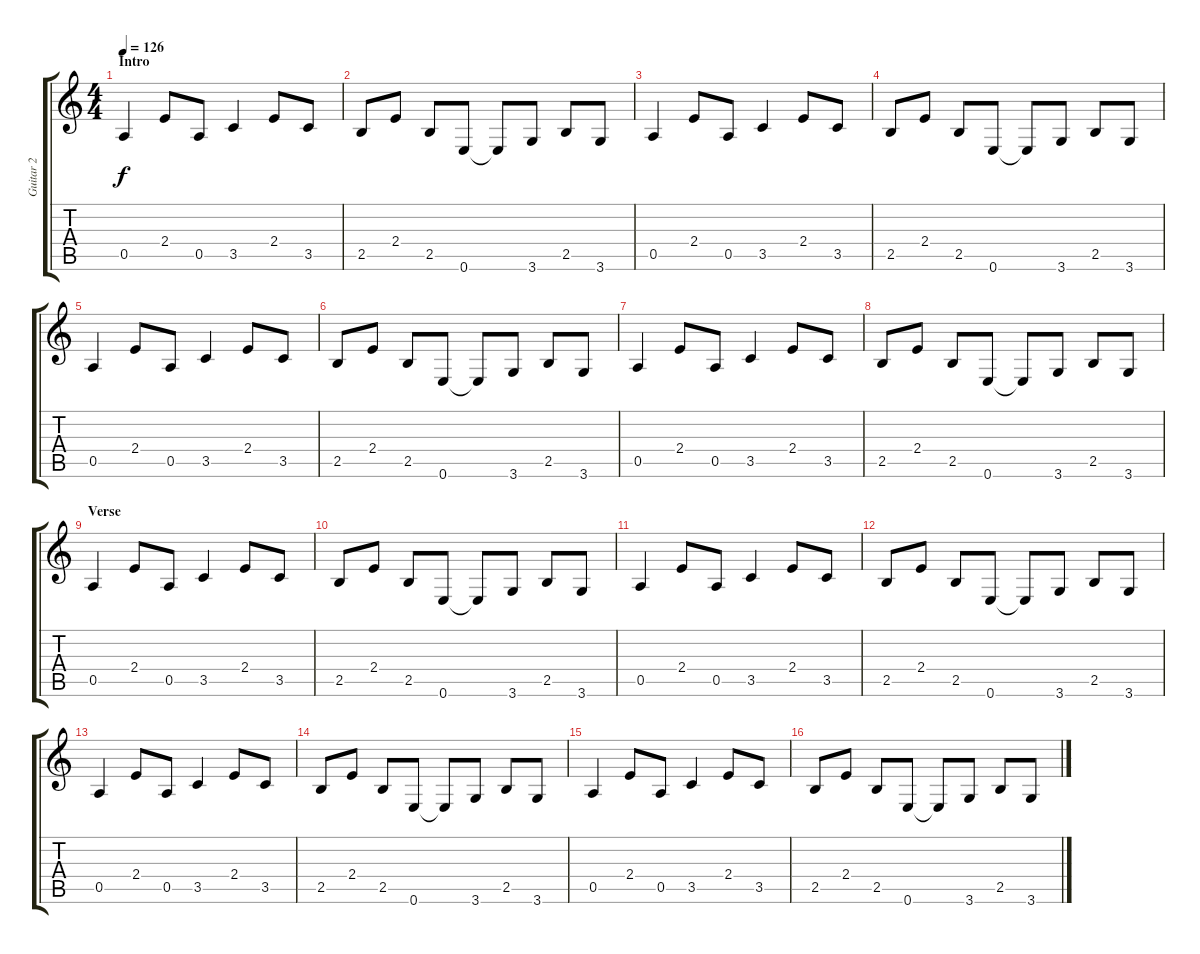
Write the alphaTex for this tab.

\track ("Guitar 2" "Guitar 2") {instrument distortionguitar}
\staff {score tabs}
\tuning (E4 B3 G3 D3 A2 E2) {hide}
\ts (4 4)
\section ("" "Intro")
\tempo 126
\clef g2
\ks c
0.5.4{dy f instrument distortionguitar} 2.4.8 0.5.8 3.5.4 2.4.8 3.5.8 |
2.5.8 2.4.8 2.5.8 0.6.8 0.6{t}.8 3.6.8 2.5.8 3.6.8 |
0.5.4 2.4.8 0.5.8 3.5.4 2.4.8 3.5.8 |
2.5.8 2.4.8 2.5.8 0.6.8 0.6{t}.8 3.6.8 2.5.8 3.6.8 |
0.5.4 2.4.8 0.5.8 3.5.4 2.4.8 3.5.8 |
2.5.8 2.4.8 2.5.8 0.6.8 0.6{t}.8 3.6.8 2.5.8 3.6.8 |
0.5.4 2.4.8 0.5.8 3.5.4 2.4.8 3.5.8 |
2.5.8 2.4.8 2.5.8 0.6.8 0.6{t}.8 3.6.8 2.5.8 3.6.8 |
\section ("" "Verse")
0.5.4 2.4.8 0.5.8 3.5.4 2.4.8 3.5.8 |
2.5.8 2.4.8 2.5.8 0.6.8 0.6{t}.8 3.6.8 2.5.8 3.6.8 |
0.5.4 2.4.8 0.5.8 3.5.4 2.4.8 3.5.8 |
2.5.8 2.4.8 2.5.8 0.6.8 0.6{t}.8 3.6.8 2.5.8 3.6.8 |
0.5.4 2.4.8 0.5.8 3.5.4 2.4.8 3.5.8 |
2.5.8 2.4.8 2.5.8 0.6.8 0.6{t}.8 3.6.8 2.5.8 3.6.8 |
0.5.4 2.4.8 0.5.8 3.5.4 2.4.8 3.5.8 |
2.5.8 2.4.8 2.5.8 0.6.8 0.6{t}.8 3.6.8 2.5.8 3.6.8
